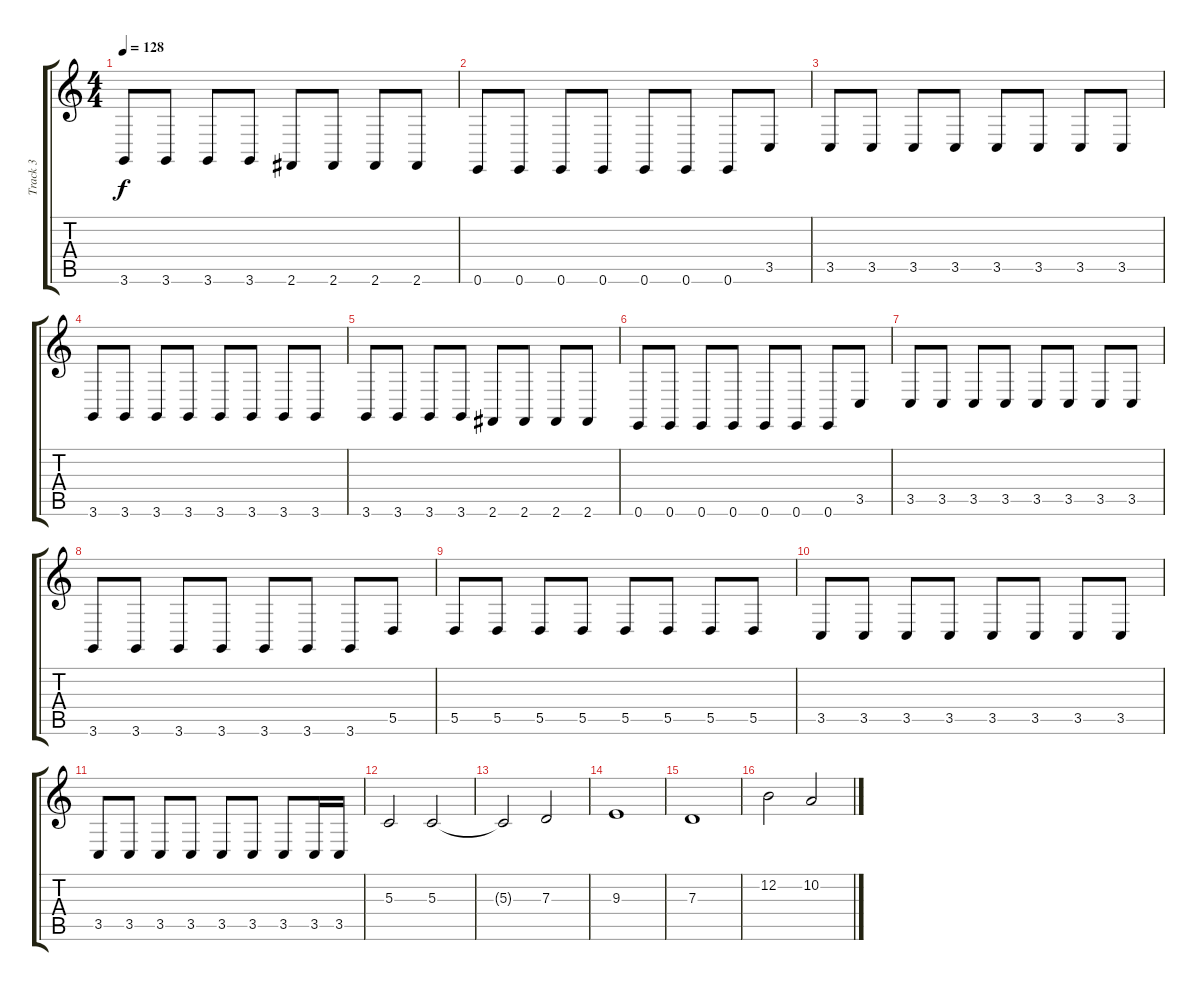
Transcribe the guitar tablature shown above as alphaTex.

\track ("Track 3" "Track 3") {instrument violin}
\staff {score tabs}
\tuning (E4 B3 G3 D3 A2 E2) {hide}
\ts (4 4)
\tempo 128
\clef g2
\ks c
3.6.8{dy f} 3.6.8 3.6.8 3.6.8 2.6.8 2.6.8 2.6.8 2.6.8 |
0.6.8 0.6.8 0.6.8 0.6.8 0.6.8 0.6.8 0.6.8 3.5.8 |
3.5.8 3.5.8 3.5.8 3.5.8 3.5.8 3.5.8 3.5.8 3.5.8 |
3.6.8 3.6.8 3.6.8 3.6.8 3.6.8 3.6.8 3.6.8 3.6.8 |
3.6.8 3.6.8 3.6.8 3.6.8 2.6.8 2.6.8 2.6.8 2.6.8 |
0.6.8 0.6.8 0.6.8 0.6.8 0.6.8 0.6.8 0.6.8 3.5.8 |
3.5.8 3.5.8 3.5.8 3.5.8 3.5.8 3.5.8 3.5.8 3.5.8 |
3.6.8 3.6.8 3.6.8 3.6.8 3.6.8 3.6.8 3.6.8 5.5.8 |
5.5.8 5.5.8 5.5.8 5.5.8 5.5.8 5.5.8 5.5.8 5.5.8 |
3.5.8 3.5.8 3.5.8 3.5.8 3.5.8 3.5.8 3.5.8 3.5.8 |
3.5.8 3.5.8 3.5.8 3.5.8 3.5.8 3.5.8 3.5.8 3.5.16 3.5.16 |
5.3.2{volume 16} 5.3.2 |
5.3{t}.2 7.3.2 |
9.3.1 |
7.3.1 |
12.2.2 10.2.2
